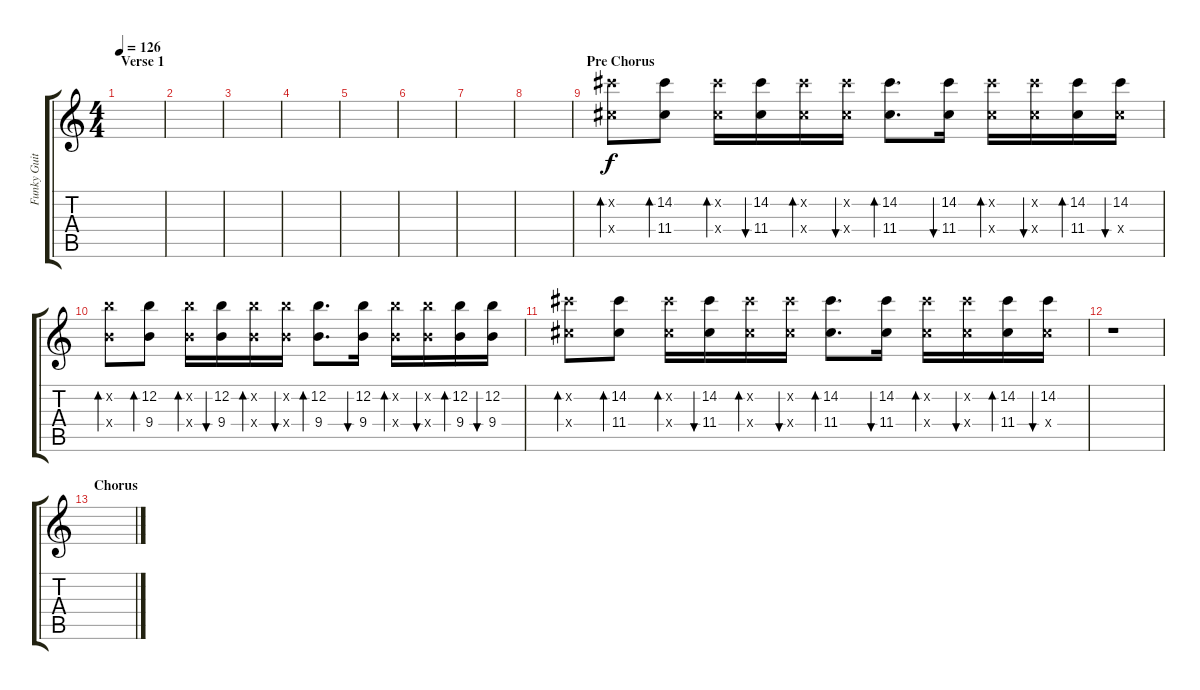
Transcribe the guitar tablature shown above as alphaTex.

\track ("Funky Guitar" "Funky Guit") {instrument electricguitarclean}
\staff {score tabs}
\tuning (E4 B3 G3 D3 A2 E2) {hide}
\ts (4 4)
\section ("" "Verse 1")
\tempo 126
\clef g2
\ks c
|
|
|
|
|
|
|
|
\section ("" "Pre Chorus")
(14.2{x} 11.4{x}).8{bd 30} (14.2 11.4).8{bd 30} (14.2{x} 11.4{x}).16{bd 30} (14.2 11.4).16{bu 30} (14.2{x} 11.4{x}).16{bd 30} (14.2{x} 11.4{x}).16{bu 30} (14.2 11.4).8{d bd 30} (14.2 11.4).16{bu 30} (14.2{x} 11.4{x}).16{bd 30} (14.2{x} 11.4{x}).16{bu 30} (14.2 11.4).16{bd 30} (14.2 11.4{x}).16{bu 30} |
(12.2{x} 9.4{x}).8{bd 30} (12.2 9.4).8{bd 30} (12.2{x} 9.4{x}).16{bd 30} (12.2 9.4).16{bu 30} (12.2{x} 9.4{x}).16{bd 30} (12.2{x} 9.4{x}).16{bu 30} (12.2 9.4).8{d bd 30} (12.2 9.4).16{bu 30} (12.2{x} 9.4{x}).16{bd 30} (12.2{x} 9.4{x}).16{bu 30} (12.2 9.4).16{bd 30} (12.2 9.4).16{bu 30} |
(14.2{x} 11.4{x}).8{bd 30} (14.2 11.4).8{bd 30} (14.2{x} 11.4{x}).16{bd 30} (14.2 11.4).16{bu 30} (14.2{x} 11.4{x}).16{bd 30} (14.2{x} 11.4{x}).16{bu 30} (14.2 11.4).8{d bd 30} (14.2 11.4).16{bu 30} (14.2{x} 11.4{x}).16{bd 30} (14.2{x} 11.4{x}).16{bu 30} (14.2 11.4).16{bd 30} (14.2 11.4{x}).16{bu 30} |
r.1 |
\section ("" "Chorus")
